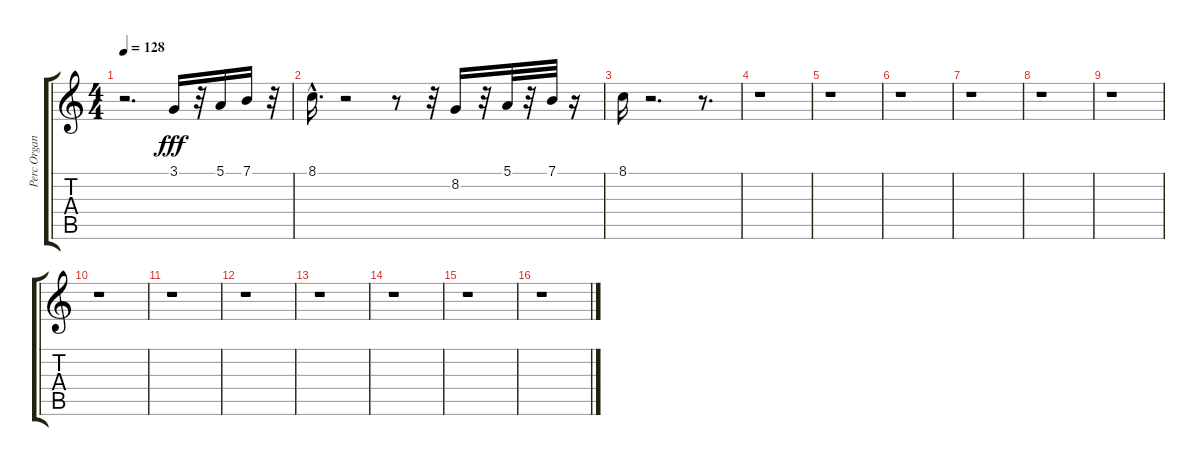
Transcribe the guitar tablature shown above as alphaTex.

\track ("Perc Organ" "Perc Organ") {instrument percussiveorgan}
\staff {score tabs}
\tuning (E4 B3 G3 D3 A2 E2) {hide}
\ts (4 4)
\tempo 128
\clef g2
\ks c
r.2{d dy fff instrument percussiveorgan} 3.1.16 r.32 5.1.16 7.1.16 r.32 |
8.1{hac}.16{d} r.2 r.8 r.32 8.2.16 r.32 5.1.32 r.32 7.1.32 r.16 |
8.1.16 r.2{d} r.8{d} |
r.1 |
r.1 |
r.1 |
r.1 |
r.1 |
r.1 |
r.1 |
r.1 |
r.1 |
r.1 |
r.1 |
r.1 |
r.1
